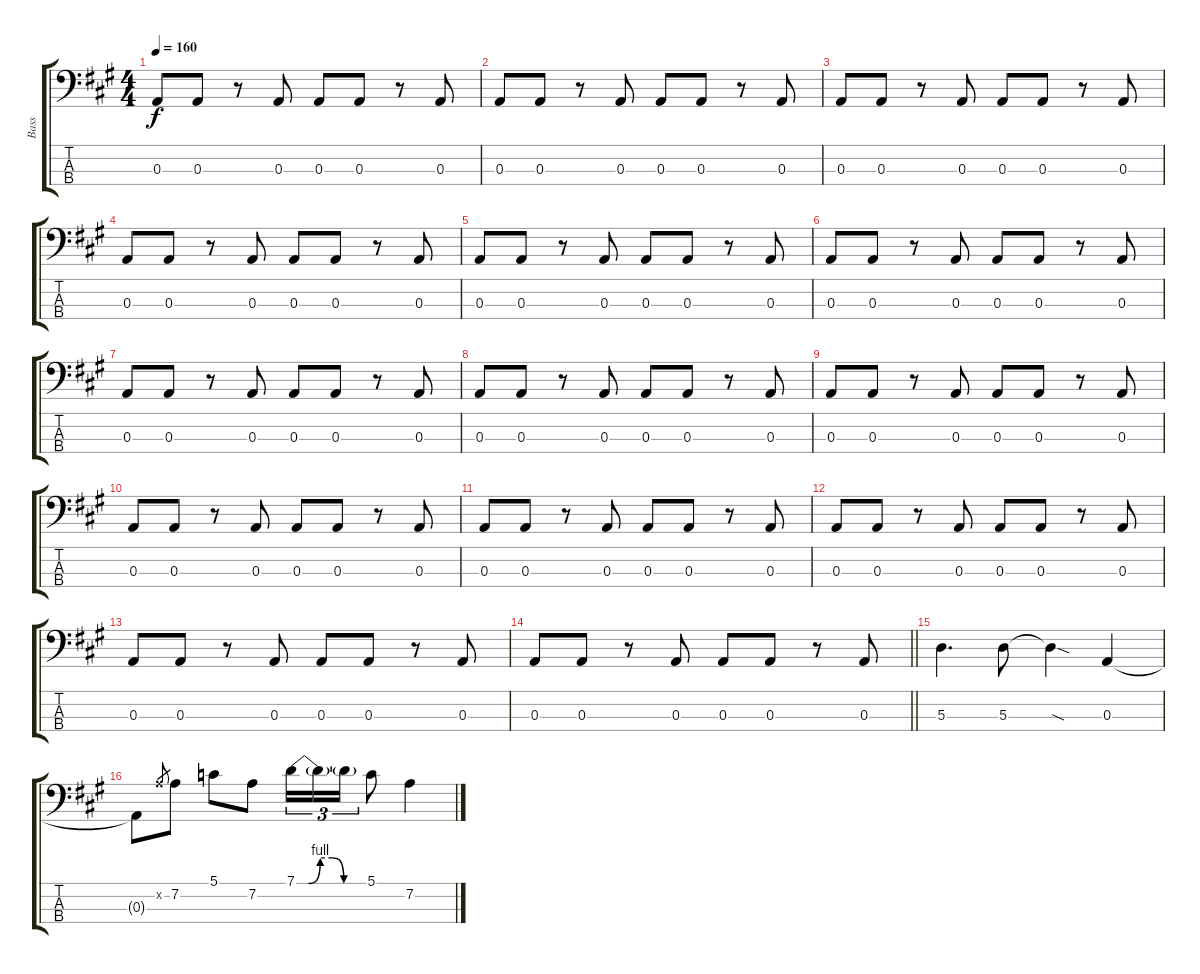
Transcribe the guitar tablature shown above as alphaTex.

\track ("Bass" "Bass") {instrument electricbassfinger}
\staff {score tabs}
\tuning (G2 D2 A1 E1) {hide}
\ts (4 4)
\tempo 160
\clef f4
\ks a
0.3.8{dy f} 0.3.8 r.8 0.3.8 0.3.8 0.3.8 r.8 0.3.8 |
0.3.8 0.3.8 r.8 0.3.8 0.3.8 0.3.8 r.8 0.3.8 |
0.3.8 0.3.8 r.8 0.3.8 0.3.8 0.3.8 r.8 0.3.8 |
0.3.8 0.3.8 r.8 0.3.8 0.3.8 0.3.8 r.8 0.3.8 |
0.3.8 0.3.8 r.8 0.3.8 0.3.8 0.3.8 r.8 0.3.8 |
0.3.8 0.3.8 r.8 0.3.8 0.3.8 0.3.8 r.8 0.3.8 |
0.3.8 0.3.8 r.8 0.3.8 0.3.8 0.3.8 r.8 0.3.8 |
0.3.8 0.3.8 r.8 0.3.8 0.3.8 0.3.8 r.8 0.3.8 |
0.3.8 0.3.8 r.8 0.3.8 0.3.8 0.3.8 r.8 0.3.8 |
0.3.8 0.3.8 r.8 0.3.8 0.3.8 0.3.8 r.8 0.3.8 |
0.3.8 0.3.8 r.8 0.3.8 0.3.8 0.3.8 r.8 0.3.8 |
0.3.8 0.3.8 r.8 0.3.8 0.3.8 0.3.8 r.8 0.3.8 |
0.3.8 0.3.8 r.8 0.3.8 0.3.8 0.3.8 r.8 0.3.8 |
\barLineRight lightlight
0.3.8 0.3.8 r.8 0.3.8 0.3.8 0.3.8 r.8 0.3.8 |
5.3.4{d} 5.3.8 5.3{sod t}.4 0.3.4 |
0.3{t}.8 7.2{x}.8{gr} 7.2.8 5.1.8 7.2.8 7.1{be (custom 0 0 10 0 20 4 30 4 40 0 60 0)}.16{tu (3 2)} 7.1{t}.16{tu (3 2)} 7.1{t}.16{tu (3 2)} 5.1.8 7.2.4
